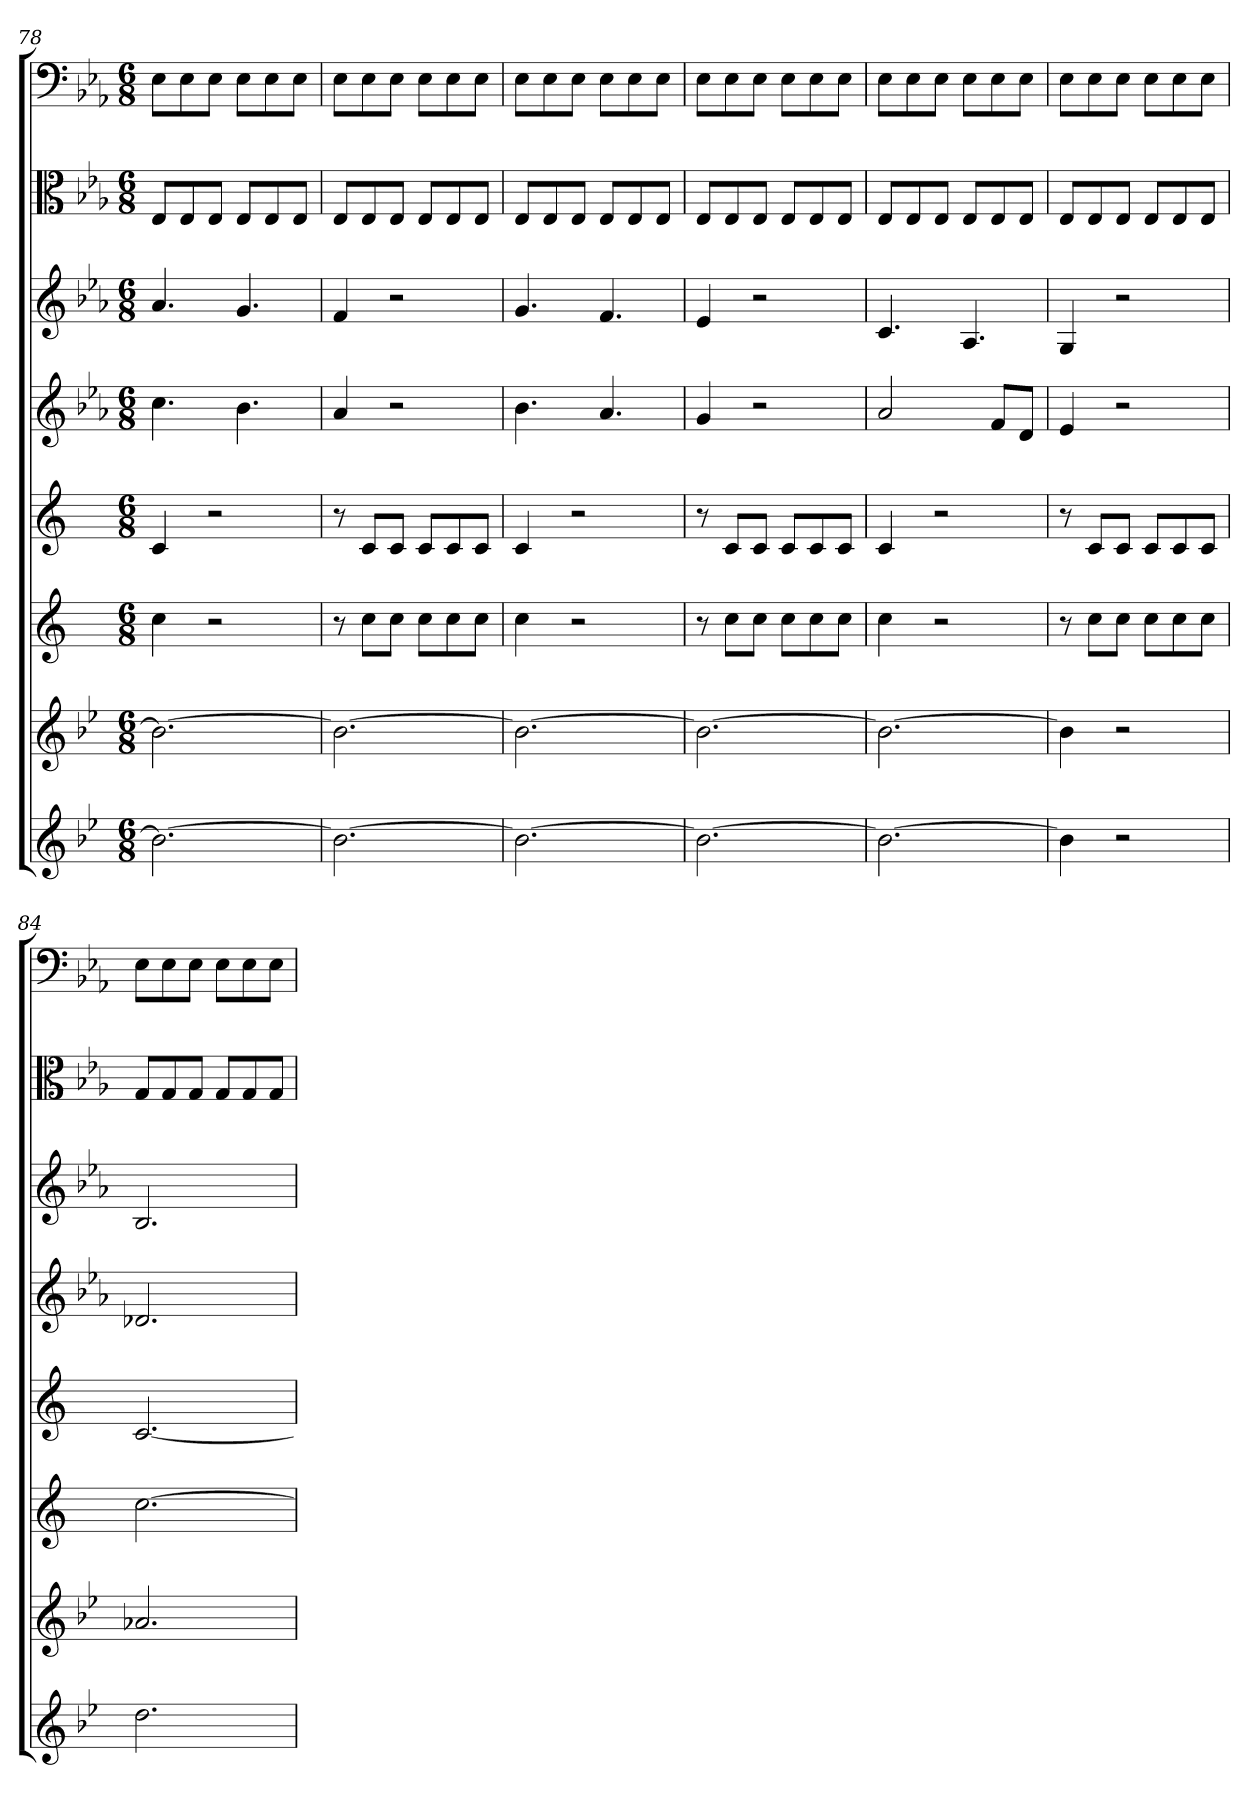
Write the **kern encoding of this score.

**kern	**kern	**kern	**kern	**kern	**kern	**kern	**kern
*part8	*part7	*part6	*part5	*part4	*part3	*part2	*part1
*staff8	*staff7	*staff6	*staff5	*staff4	*staff3	*staff2	*staff1
*	*	*	*	*	*	*clefC3	*clefF4
*k[b-e-]	*k[b-e-]	*k[]	*k[]	*k[b-e-a-]	*k[b-e-a-]	*k[b-e-a-]	*k[b-e-a-]
*M6/8	*M6/8	*M6/8	*M6/8	*M6/8	*M6/8	*M6/8	*M6/8
=78	=78	=78	=78	=78	=78	=78	=78
2.b-_	2.b-_	4cc	4c	4.cc	4.a-	8E-/L	8E-\L
.	.	.	.	.	.	8E-/	8E-\
.	.	2r	2r	.	.	8E-/J	8E-\J
.	.	.	.	4.b-	4.g	8E-/L	8E-\L
.	.	.	.	.	.	8E-/	8E-\
.	.	.	.	.	.	8E-/J	8E-\J
=79	=79	=79	=79	=79	=79	=79	=79
2.b-_	2.b-_	8r	8r	4a-	4f	8E-/L	8E-\L
.	.	8ccL	8cL	.	.	8E-/	8E-\
.	.	8ccJ	8cJ	2r	2r	8E-/J	8E-\J
.	.	8ccL	8cL	.	.	8E-/L	8E-\L
.	.	8cc	8c	.	.	8E-/	8E-\
.	.	8ccJ	8cJ	.	.	8E-/J	8E-\J
=80	=80	=80	=80	=80	=80	=80	=80
2.b-_	2.b-_	4cc	4c	4.b-	4.g	8E-/L	8E-\L
.	.	.	.	.	.	8E-/	8E-\
.	.	2r	2r	.	.	8E-/J	8E-\J
.	.	.	.	4.a-	4.f	8E-/L	8E-\L
.	.	.	.	.	.	8E-/	8E-\
.	.	.	.	.	.	8E-/J	8E-\J
=81	=81	=81	=81	=81	=81	=81	=81
2.b-_	2.b-_	8r	8r	4g	4e-	8E-/L	8E-\L
.	.	8ccL	8cL	.	.	8E-/	8E-\
.	.	8ccJ	8cJ	2r	2r	8E-/J	8E-\J
.	.	8ccL	8cL	.	.	8E-/L	8E-\L
.	.	8cc	8c	.	.	8E-/	8E-\
.	.	8ccJ	8cJ	.	.	8E-/J	8E-\J
=82	=82	=82	=82	=82	=82	=82	=82
2.b-_	2.b-_	4cc	4c	2a-	4.c	8E-/L	8E-\L
.	.	.	.	.	.	8E-/	8E-\
.	.	2r	2r	.	.	8E-/J	8E-\J
.	.	.	.	.	4.A-	8E-/L	8E-\L
.	.	.	.	8fL	.	8E-/	8E-\
.	.	.	.	8dJ	.	8E-/J	8E-\J
=83	=83	=83	=83	=83	=83	=83	=83
4b-]	4b-]	8r	8r	4e-	4G	8E-/L	8E-\L
.	.	8ccL	8cL	.	.	8E-/	8E-\
2r	2r	8ccJ	8cJ	2r	2r	8E-/J	8E-\J
.	.	8ccL	8cL	.	.	8E-/L	8E-\L
.	.	8cc	8c	.	.	8E-/	8E-\
.	.	8ccJ	8cJ	.	.	8E-/J	8E-\J
=84	=84	=84	=84	=84	=84	=84	=84
2.dd	2.a-X	[2.cc	[2.c	2.d-X	2.B-	8G/L	8E-\L
.	.	.	.	.	.	8G/	8E-\
.	.	.	.	.	.	8G/J	8E-\J
.	.	.	.	.	.	8G/L	8E-\L
.	.	.	.	.	.	8G/	8E-\
.	.	.	.	.	.	8G/J	8E-\J
=	=	=	=	=	=	=	=
*-	*-	*-	*-	*-	*-	*-	*-
